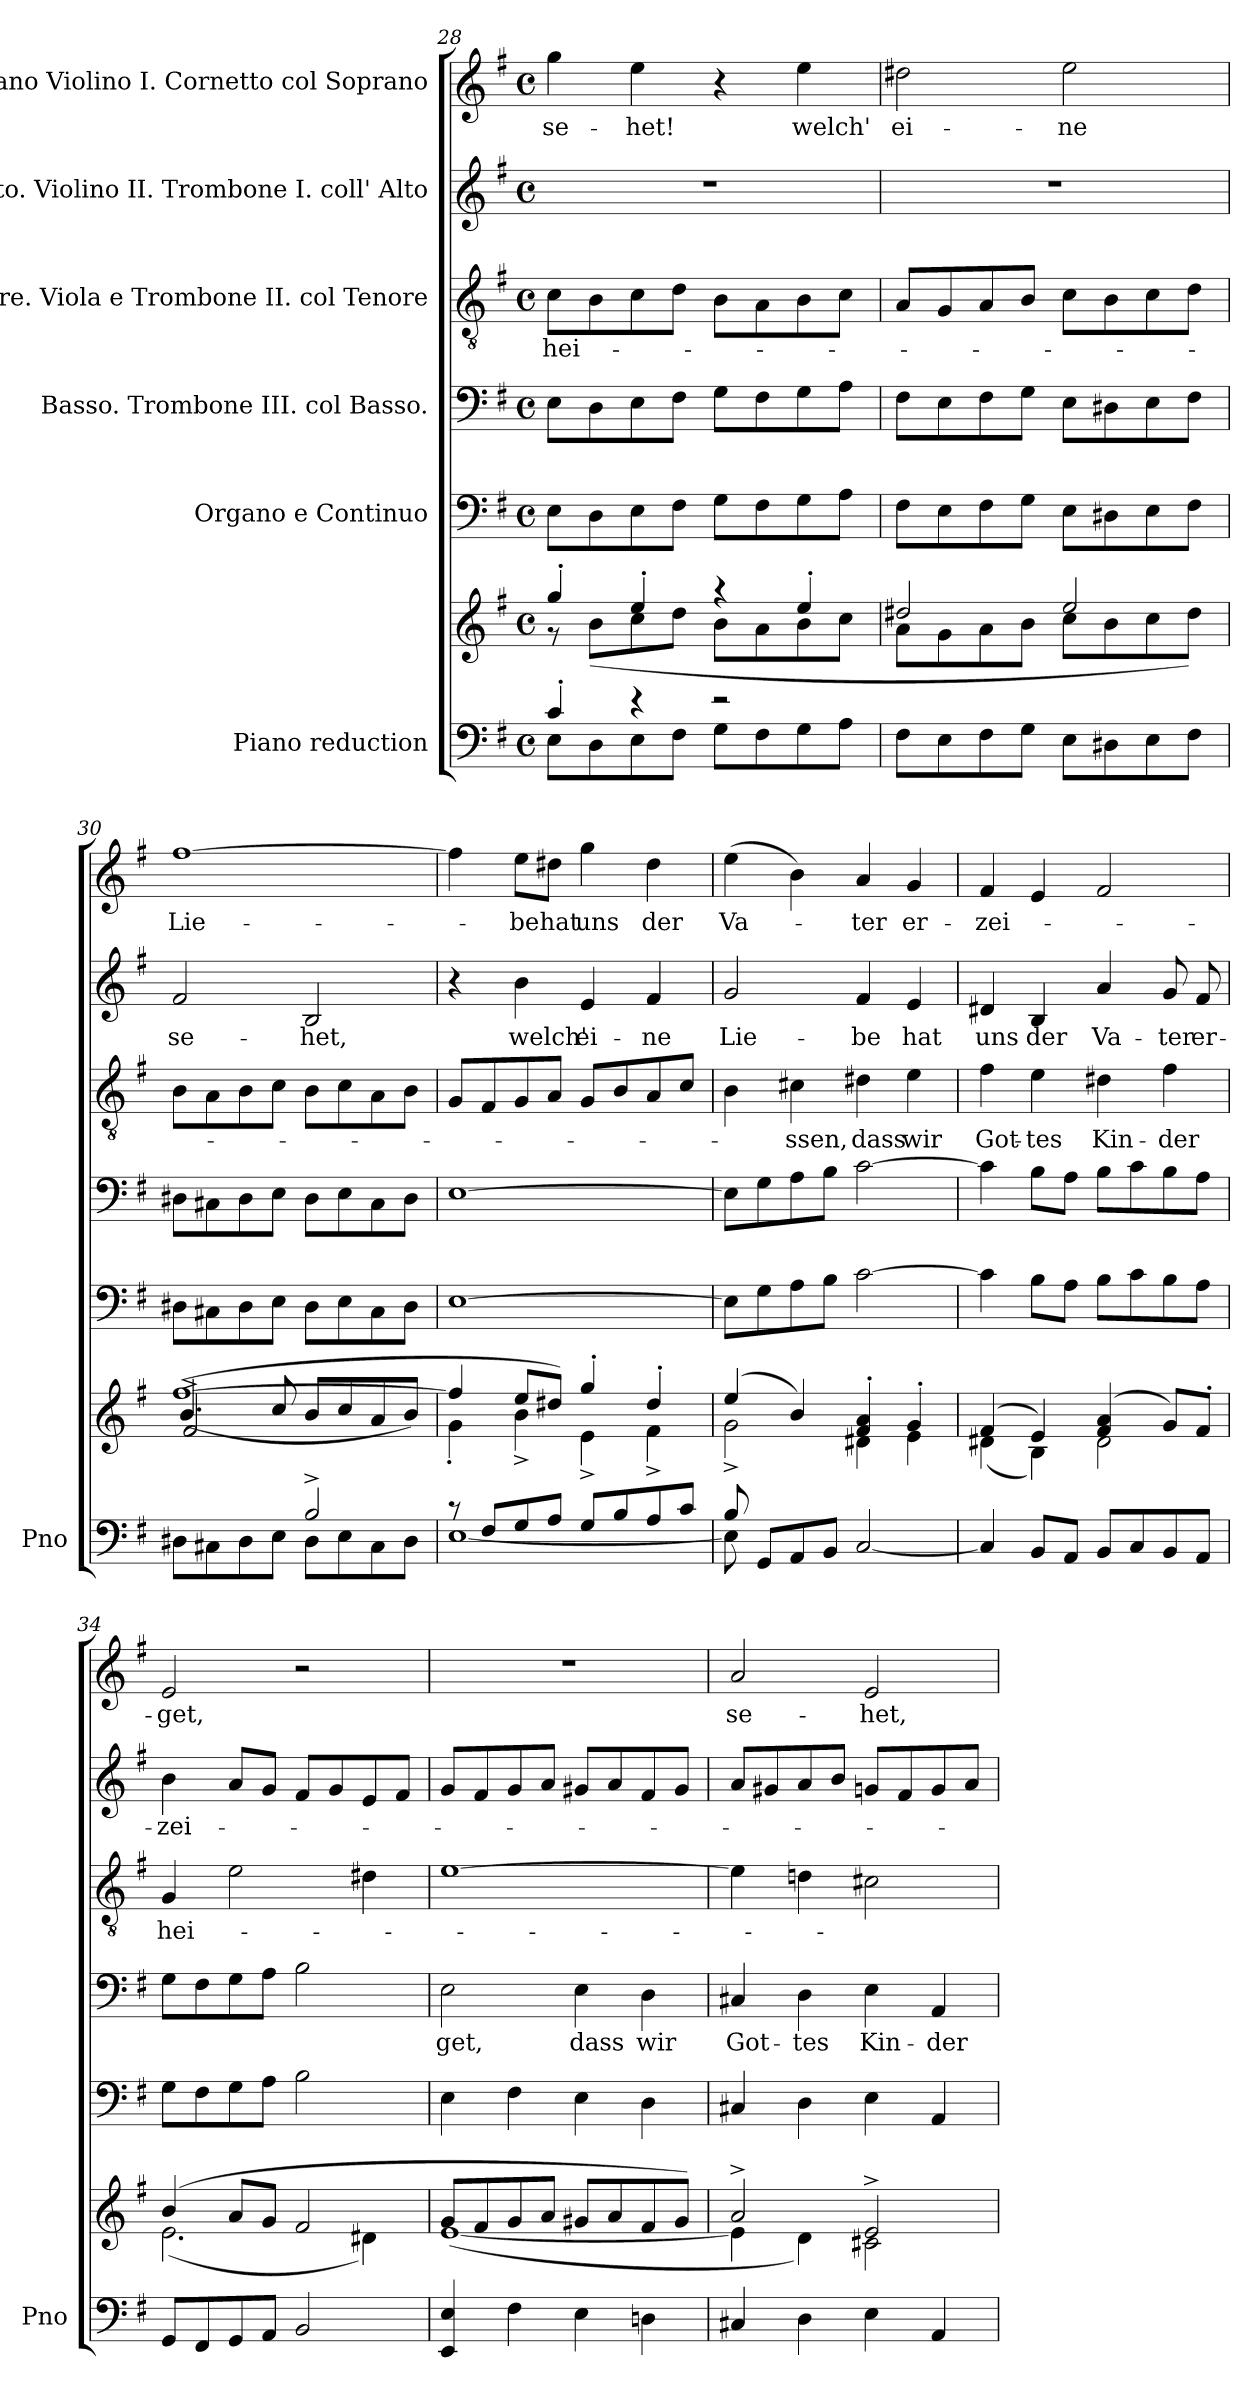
**kern	**kern	**kern	**kern	**text	**kern	**text	**kern	**text	**kern	**text
*part6	*part6	*part5	*part4	*part4	*part3	*part3	*part2	*part2	*part1	*part1
*staff7	*staff6	*staff5	*staff4	*staff4	*staff3	*staff3	*staff2	*staff2	*staff1	*staff1
*I"Piano reduction	*	*I"Organo e Continuo	*I"Basso. Trombone III. col Basso.	*	*I"Tenore. Viola e Trombone II. col Tenore	*	*I"Alto. Violino II. Trombone I. coll' Alto	*	*I"Soprano Violino I. Cornetto col Soprano	*
*I'Pno	*	*	*	*	*	*	*	*	*	*
*clefF4	*clefG2	*clefF4	*clefF4	*	*clefGv2	*	*clefG2	*	*clefG2	*
*k[f#]	*k[f#]	*k[f#]	*k[f#]	*	*k[f#]	*	*k[f#]	*	*k[f#]	*
*M4/4	*M4/4	*M4/4	*M4/4	*	*M4/4	*	*M4/4	*	*M4/4	*
*met(c)	*met(c)	*met(c)	*met(c)	*	*met(c)	*	*met(c)	*	*met(c)	*
=28	=28	=28	=28	=28	=28	=28	=28	=28	=28	=28
*^	*^	*	*	*	*	*	*	*	*	*
!	!	!	!	!	!	!	!	!LO:LY:b	!	!	!	!LO:LY:b
4c'/	8E\L	4gg'/	8r	8E\L	8E\L	.	8c\L	hei-	1r	.	4gg\	se-
.	8D\	.	(8b\L	8D\	8D\	.	8B\	.	.	.	.	.
!	!	!	!	!	!	!	!	!	!	!	!	!LO:LY:b
4r	8E\	4ee'/	8cc\	8E\	8E\	.	8c\	.	.	.	4ee\	het!
.	8F#\J	.	8dd\J	8F#\J	8F#\J	.	8d\J	.	.	.	.	.
2r	8G\L	4r	8b\L	8G\L	8G\L	.	8B\L	.	.	.	4r	.
.	8F#\	.	8a\	8F#\	8F#\	.	8A\	.	.	.	.	.
!	!	!	!	!	!	!	!	!	!	!	!	!LO:LY:b
.	8G\	4ee'/	8b\	8G\	8G\	.	8B\	.	.	.	4ee\	welch'
.	8A\J	.	8cc\J	8A\J	8A\J	.	8c\J	.	.	.	.	.
=29	=29	=29	=29	=29	=29	=29	=29	=29	=29	=29	=29	=29
!	!	!	!	!	!	!	!	!	!	!	!	!LO:LY:b
*v	*v	*	*	*	*	*	*	*	*	*	*	*
8F#\L	2dd#X/	8a\L	8F#\L	8F#\L	.	8A/L	.	1r	.	2dd#X\	ei-
8E\	.	8g\	8E\	8E\	.	8G/	.	.	.	.	.
8F#\	.	8a\	8F#\	8F#\	.	8A/	.	.	.	.	.
8G\J	.	8b\J	8G\J	8G\J	.	8B/J	.	.	.	.	.
!	!	!	!	!	!	!	!	!	!	!	!LO:LY:b
8E\L	2ee/	8cc\L	8E\L	8E\L	.	8c\L	.	.	.	2ee\	ne
8D#X\	.	8b\	8D#X\	8D#X\	.	8B\	.	.	.	.	.
8E\	.	8cc\	8E\	8E\	.	8c\	.	.	.	.	.
8F#\J	.	8dd#\J)	8F#\J	8F#\J	.	8d\J	.	.	.	.	.
!!LO:LB:g=z
=30	=30	=30	=30	=30	=30	=30	=30	=30	=30	=30	=30
*^	*	*^	*	*	*	*	*	*	*	*	*
!	!	!	!	!	!	!	!	!	!	!	!LO:LY:b	!	!LO:LY:b
2ryy	8D#X\L	([1ff#	(<4.b/	2f#^/	8D#X\L	8D#X\L	.	8B\L	.	2f#/	se-	[1ff#	Lie-
.	8C#X\	.	.	.	8C#X\	8C#X\	.	8A\	.	.	.	.	.
.	8D#\	.	.	.	8D#\	8D#\	.	8B\	.	.	.	.	.
.	8E\J	.	8cc/	.	8E\J	8E\J	.	8c\J	.	.	.	.	.
!	!	!	!	!	!	!	!	!	!	!	!LO:LY:b	!	!
2B^/	8D#\L	.	8b/L	2ryy	8D#\L	8D#\L	.	8B\L	.	2B/	het,	.	.
.	8E\	.	8cc/	.	8E\	8E\	.	8c\	.	.	.	.	.
.	8C#\	.	8a/	.	8C#\	8C#\	.	8A\	.	.	.	.	.
.	8D#\J	.	8b/J)	.	8D#\J	8D#\J	.	8B\J	.	.	.	.	.
*	*	*	*v	*v	*	*	*	*	*	*	*	*	*
=31	=31	=31	=31	=31	=31	=31	=31	=31	=31	=31	=31	=31
8r	[1E	4ff#/]	4g'\	[1E	[1E	.	8G/L	.	4r	.	4ff#\]	.
8F#/L	.	.	.	.	.	.	8F#/	.	.	.	.	.
!	!	!	!	!	!	!	!	!	!	!LO:LY:b	!	!LO:LY:b
8G/	.	8ee/L	4b^\	.	.	.	8G/	.	4b\	welch'	8ee\L	be
!	!	!	!	!	!	!	!	!	!	!	!	!LO:LY:b
8A/J	.	8dd#X/J)	.	.	.	.	8A/J	.	.	.	8dd#X\J	hat
!	!	!	!	!	!	!	!	!	!	!LO:LY:b	!	!LO:LY:b
8G/L	.	4gg'/	4e^\	.	.	.	8G/L	.	4e/	ei-	4gg\	uns
8B/	.	.	.	.	.	.	8B/	.	.	.	.	.
!	!	!	!	!	!	!	!	!	!	!LO:LY:b	!	!LO:LY:b
8A/	.	4dd#'/	4f#^\	.	.	.	8A/	.	4f#/	ne	4dd#\	der
8c/J	.	.	.	.	.	.	8c/J	.	.	.	.	.
=32	=32	=32	=32	=32	=32	=32	=32	=32	=32	=32	=32	=32
!	!	!	!	!	!	!	!	!	!	!LO:LY:b	!	!LO:LY:b
8B/	8E\]	(4ee/	2g^\	8E\L]	8E\L]	.	4B\	.	2g/	Lie-	(4ee\	Va-
8GG/L	8ryy	.	.	8G\	8G\	.	.	.	.	.	.	.
!	!	!	!	!	!	!	!	!LO:LY:b	!	!	!	!
8AA/	4ryy	4b/)	.	8A\	8A\	.	4c#X\	ssen,	.	.	4b\)	.
8BB/J	.	.	.	8B\J	8B\J	.	.	.	.	.	.	.
!	!	!	!	!	!	!	!	!LO:LY:b	!	!LO:LY:b	!	!LO:LY:b
[<2C/	2ryy	4f#/' 4a/'	4d#X\	[2c\	[2c\	.	4d#X\	dass	4f#/	be	4a/	-ter
!	!	!	!	!	!	!	!	!LO:LY:b	!	!LO:LY:b	!	!LO:LY:b
.	.	4g'/	4e\	.	.	.	4e\	wir	4e/	hat	4g/	er-
*v	*v	*	*	*	*	*	*	*	*	*	*	*
=33	=33	=33	=33	=33	=33	=33	=33	=33	=33	=33	=33
!	!	!	!	!	!	!	!LO:LY:b	!	!LO:LY:b	!	!LO:LY:b
4C/]	(4f#/	(4d#X\	4c\]	4c\]	.	4f#\	Got-	4d#X/	uns	4f#/	-zei-
!	!	!	!	!	!	!	!LO:LY:b	!	!LO:LY:b	!	!
8BB/L	4e/)	4B\)	8B\L	8B\L	.	4e\	tes	4B/	der	4e/	.
8AA/J	.	.	8A\J	8A\J	.	.	.	.	.	.	.
!	!	!	!	!	!	!	!LO:LY:b	!	!LO:LY:b	!	!
8BB/L	(4f#/ 4a/	2d#\	8B\L	8B\L	.	4d#X\	Kin-	4a/	Va-	2f#/	.
8C/	.	.	8c\	8c\	.	.	.	.	.	.	.
!	!	!	!	!	!	!	!LO:LY:b	!	!LO:LY:b	!	!
8BB/	8g/L)	.	8B\	8B\	.	4f#\	der	8g/	ter	.	.
!	!	!	!	!	!	!	!	!	!LO:LY:b	!	!
8AA/J	8f#'/J	.	8A\J	8A\J	.	.	.	8f#/	er-	.	.
=34	=34	=34	=34	=34	=34	=34	=34	=34	=34	=34	=34
!	!	!	!	!	!	!	!LO:LY:b	!	!LO:LY:b	!	!LO:LY:b
8GG/L	(4b/	(2.e\	8G\L	8G\L	.	4G/	hei-	4b\	zei-	2e/	-get,
8FF#/	.	.	8F#\	8F#\	.	.	.	.	.	.	.
8GG/	8a/L	.	8G\	8G\	.	2e\	.	8a/L	.	.	.
8AA/J	8g/J	.	8A\J	8A\J	.	.	.	8g/J	.	.	.
2BB/	2f#/	.	2B\	2B\	.	.	.	8f#/L	.	2r	.
.	.	.	.	.	.	.	.	8g/	.	.	.
.	.	4d#X\)	.	.	.	4d#X\	.	8e/	.	.	.
.	.	.	.	.	.	.	.	8f#/J	.	.	.
=35	=35	=35	=35	=35	=35	=35	=35	=35	=35	=35	=35
!	!	!	!	!	!LO:LY:b	!	!	!	!	!	!
4EE/ 4E/	8g/L	([1e	4E\	2E\	get,	[1e	.	8g/L	.	1r	.
.	8f#/	.	.	.	.	.	.	8f#/	.	.	.
4F#\	8g/	.	4F#\	.	.	.	.	8g/	.	.	.
.	8a/J	.	.	.	.	.	.	8a/J	.	.	.
!	!	!	!	!	!LO:LY:b	!	!	!	!	!	!
4E\	8g#X/L	.	4E\	4E\	dass	.	.	8g#X/L	.	.	.
.	8a/	.	.	.	.	.	.	8a/	.	.	.
!	!	!	!	!	!LO:LY:b	!	!	!	!	!	!
4Dn\	8f#/	.	4D\	4D\	wir	.	.	8f#/	.	.	.
.	8g#/J)	.	.	.	.	.	.	8g#/J	.	.	.
!!LO:PB:g=z
=36	=36	=36	=36	=36	=36	=36	=36	=36	=36	=36	=36
!	!	!	!	!	!LO:LY:b	!	!	!	!	!	!LO:LY:b
4C#X/	2a^/	4e\]	4C#X/	4C#X/	Got-	4e\]	.	8a/L	.	2a/	se-
.	.	.	.	.	.	.	.	8g#X/	.	.	.
!	!	!	!	!	!LO:LY:b	!	!	!	!	!	!
4D\	.	4d\)	4D\	4D\	tes	4dn\	.	8a/	.	.	.
.	.	.	.	.	.	.	.	8b/J	.	.	.
!	!	!	!	!	!LO:LY:b	!	!	!	!	!	!LO:LY:b
4E\	2e^/	2c#X\	4E\	4E\	Kin-	2c#X\	.	8gn/L	.	2e/	het,
.	.	.	.	.	.	.	.	8f#/	.	.	.
!	!	!	!	!	!LO:LY:b	!	!	!	!	!	!
4AA/	.	.	4AA/	4AA/	der	.	.	8g/	.	.	.
.	.	.	.	.	.	.	.	8a/J	.	.	.
*	*v	*v	*	*	*	*	*	*	*	*	*
=	=	=	=	=	=	=	=	=	=	=
*-	*-	*-	*-	*-	*-	*-	*-	*-	*-	*-
